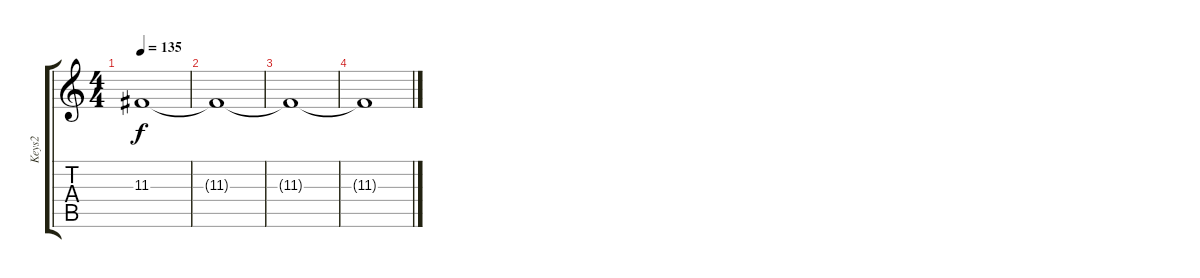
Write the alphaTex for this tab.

\track ("Keys2" "Keys2") {instrument stringensemble1}
\staff {score tabs}
\tuning (E4 B3 G3 D3 A2 E2) {hide}
\ts (4 4)
\tempo 135
\clef g2
\ks c
11.3{t}.1{dy f} |
11.3{t}.1 |
11.3{t}.1 |
11.3{t}.1
